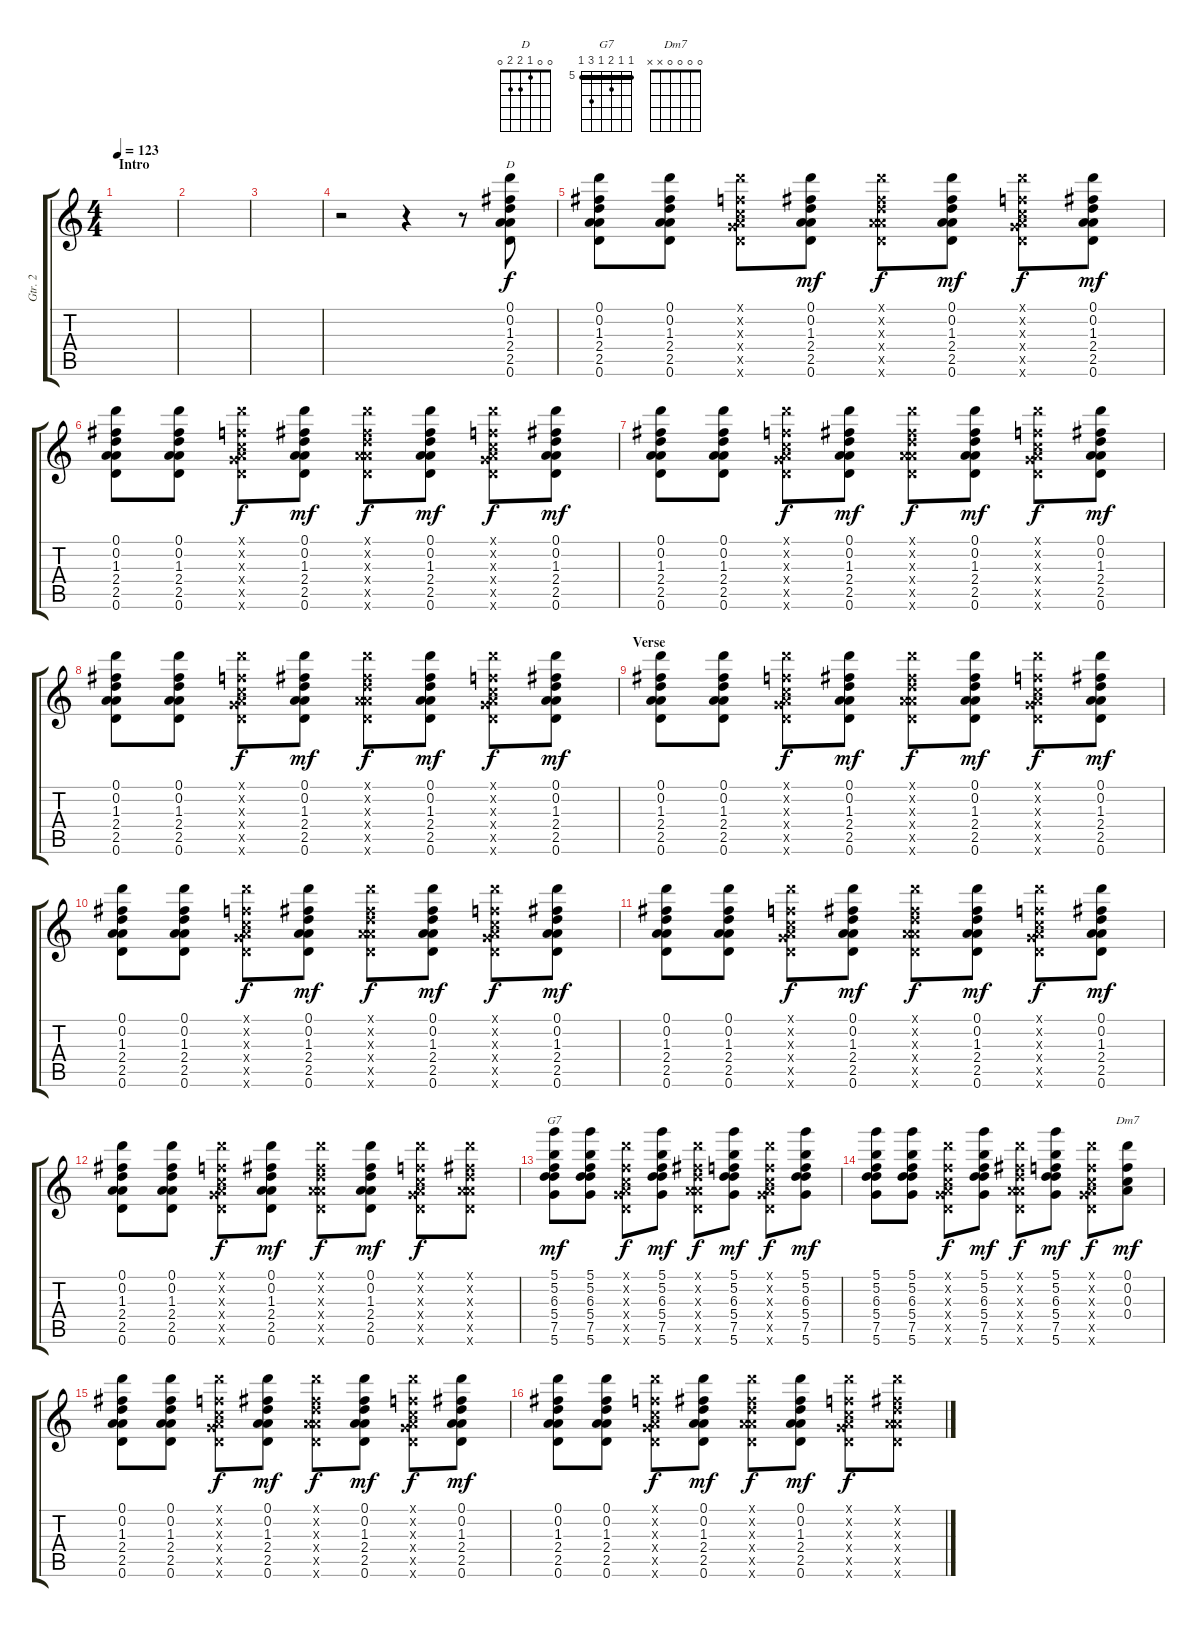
\track ("Gtr. 2" "Gtr. 2") {instrument acousticguitarsteel}
\staff {score tabs}
\tuning (D5 A3 F4 C4 G3 D3) {hide}
\chord ("D" 0 0 1 2 2 0)
\chord ("G7" 5 5 6 5 7 5) {firstfret 5 barre 5}
\chord ("Dm7" 0 0 0 0 x x)
\ts (4 4)
\section ("" "Intro")
\tempo 123
\clef g2
\ks c
|
|
|
r.2 r.4 r.8 (0.1 0.2 1.3 2.4 2.5 0.6).8{ch "D"} |
(0.1 0.2 1.3 2.4 2.5 0.6).8 (0.1 0.2 1.3 2.4 2.5 0.6).8 (0.1{x} 0.2{x} 0.3{x} 0.4{x} 0.5{x} 0.6{x}).8{dy f} (0.1 0.2 1.3 2.4 2.5 0.6).8{dy mf} (0.1{x} 0.2{x} 1.3{x} 2.4{x} 2.5{x} 0.6{x}).8{dy f} (0.1 0.2 1.3 2.4 2.5 0.6).8{dy mf} (0.1{x} 0.2{x} 0.3{x} 0.4{x} 0.5{x} 0.6{x}).8{dy f} (0.1 0.2 1.3 2.4 2.5 0.6).8{dy mf} |
(0.1 0.2 1.3 2.4 2.5 0.6).8 (0.1 0.2 1.3 2.4 2.5 0.6).8 (0.1{x} 0.2{x} 0.3{x} 0.4{x} 0.5{x} 0.6{x}).8{dy f} (0.1 0.2 1.3 2.4 2.5 0.6).8{dy mf} (0.1{x} 0.2{x} 1.3{x} 2.4{x} 2.5{x} 0.6{x}).8{dy f} (0.1 0.2 1.3 2.4 2.5 0.6).8{dy mf} (0.1{x} 0.2{x} 0.3{x} 0.4{x} 0.5{x} 0.6{x}).8{dy f} (0.1 0.2 1.3 2.4 2.5 0.6).8{dy mf} |
(0.1 0.2 1.3 2.4 2.5 0.6).8 (0.1 0.2 1.3 2.4 2.5 0.6).8 (0.1{x} 0.2{x} 0.3{x} 0.4{x} 0.5{x} 0.6{x}).8{dy f} (0.1 0.2 1.3 2.4 2.5 0.6).8{dy mf} (0.1{x} 0.2{x} 1.3{x} 2.4{x} 2.5{x} 0.6{x}).8{dy f} (0.1 0.2 1.3 2.4 2.5 0.6).8{dy mf} (0.1{x} 0.2{x} 0.3{x} 0.4{x} 0.5{x} 0.6{x}).8{dy f} (0.1 0.2 1.3 2.4 2.5 0.6).8{dy mf} |
(0.1 0.2 1.3 2.4 2.5 0.6).8 (0.1 0.2 1.3 2.4 2.5 0.6).8 (0.1{x} 0.2{x} 0.3{x} 0.4{x} 0.5{x} 0.6{x}).8{dy f} (0.1 0.2 1.3 2.4 2.5 0.6).8{dy mf} (0.1{x} 0.2{x} 1.3{x} 2.4{x} 2.5{x} 0.6{x}).8{dy f} (0.1 0.2 1.3 2.4 2.5 0.6).8{dy mf} (0.1{x} 0.2{x} 0.3{x} 0.4{x} 0.5{x} 0.6{x}).8{dy f} (0.1 0.2 1.3 2.4 2.5 0.6).8{dy mf} |
\section ("" "Verse")
(0.1 0.2 1.3 2.4 2.5 0.6).8 (0.1 0.2 1.3 2.4 2.5 0.6).8 (0.1{x} 0.2{x} 0.3{x} 0.4{x} 0.5{x} 0.6{x}).8{dy f} (0.1 0.2 1.3 2.4 2.5 0.6).8{dy mf} (0.1{x} 0.2{x} 1.3{x} 2.4{x} 2.5{x} 0.6{x}).8{dy f} (0.1 0.2 1.3 2.4 2.5 0.6).8{dy mf} (0.1{x} 0.2{x} 0.3{x} 0.4{x} 0.5{x} 0.6{x}).8{dy f} (0.1 0.2 1.3 2.4 2.5 0.6).8{dy mf} |
(0.1 0.2 1.3 2.4 2.5 0.6).8 (0.1 0.2 1.3 2.4 2.5 0.6).8 (0.1{x} 0.2{x} 0.3{x} 0.4{x} 0.5{x} 0.6{x}).8{dy f} (0.1 0.2 1.3 2.4 2.5 0.6).8{dy mf} (0.1{x} 0.2{x} 1.3{x} 2.4{x} 2.5{x} 0.6{x}).8{dy f} (0.1 0.2 1.3 2.4 2.5 0.6).8{dy mf} (0.1{x} 0.2{x} 0.3{x} 0.4{x} 0.5{x} 0.6{x}).8{dy f} (0.1 0.2 1.3 2.4 2.5 0.6).8{dy mf} |
(0.1 0.2 1.3 2.4 2.5 0.6).8 (0.1 0.2 1.3 2.4 2.5 0.6).8 (0.1{x} 0.2{x} 0.3{x} 0.4{x} 0.5{x} 0.6{x}).8{dy f} (0.1 0.2 1.3 2.4 2.5 0.6).8{dy mf} (0.1{x} 0.2{x} 1.3{x} 2.4{x} 2.5{x} 0.6{x}).8{dy f} (0.1 0.2 1.3 2.4 2.5 0.6).8{dy mf} (0.1{x} 0.2{x} 0.3{x} 0.4{x} 0.5{x} 0.6{x}).8{dy f} (0.1 0.2 1.3 2.4 2.5 0.6).8{dy mf} |
(0.1 0.2 1.3 2.4 2.5 0.6).8 (0.1 0.2 1.3 2.4 2.5 0.6).8 (0.1{x} 0.2{x} 0.3{x} 0.4{x} 0.5{x} 0.6{x}).8{dy f} (0.1 0.2 1.3 2.4 2.5 0.6).8{dy mf} (0.1{x} 0.2{x} 1.3{x} 2.4{x} 2.5{x} 0.6{x}).8{dy f} (0.1 0.2 1.3 2.4 2.5 0.6).8{dy mf} (0.1{x} 0.2{x} 0.3{x} 0.4{x} 0.5{x} 0.6{x}).8{dy f} (0.1{x} 0.2{x} 1.3{x} 2.4{x} 2.5{x} 0.6{x}).8 |
(5.1 5.2 6.3 5.4 7.5 5.6).8{ch "G7" dy mf} (5.1 5.2 6.3 5.4 7.5 5.6).8 (0.1{x} 0.2{x} 0.3{x} 0.4{x} 0.5{x} 0.6{x}).8{dy f} (5.1 5.2 6.3 5.4 7.5 5.6).8{dy mf} (0.1{x} 0.2{x} 1.3{x} 2.4{x} 2.5{x} 0.6{x}).8{dy f} (5.1 5.2 6.3 5.4 7.5 5.6).8{dy mf} (0.1{x} 0.2{x} 0.3{x} 0.4{x} 0.5{x} 0.6{x}).8{dy f} (5.1 5.2 6.3 5.4 7.5 5.6).8{dy mf} |
(5.1 5.2 6.3 5.4 7.5 5.6).8 (5.1 5.2 6.3 5.4 7.5 5.6).8 (0.1{x} 0.2{x} 0.3{x} 0.4{x} 0.5{x} 0.6{x}).8{dy f} (5.1 5.2 6.3 5.4 7.5 5.6).8{dy mf} (0.1{x} 0.2{x} 1.3{x} 2.4{x} 2.5{x} 0.6{x}).8{dy f} (5.1 5.2 6.3 5.4 7.5 5.6).8{dy mf} (0.1{x} 0.2{x} 0.3{x} 0.4{x} 0.5{x} 0.6{x}).8{dy f} (0.1 0.2 0.3 0.4).8{ch "Dm7" dy mf} |
(0.1 0.2 1.3 2.4 2.5 0.6).8 (0.1 0.2 1.3 2.4 2.5 0.6).8 (0.1{x} 0.2{x} 0.3{x} 0.4{x} 0.5{x} 0.6{x}).8{dy f} (0.1 0.2 1.3 2.4 2.5 0.6).8{dy mf} (0.1{x} 0.2{x} 1.3{x} 2.4{x} 2.5{x} 0.6{x}).8{dy f} (0.1 0.2 1.3 2.4 2.5 0.6).8{dy mf} (0.1{x} 0.2{x} 0.3{x} 0.4{x} 0.5{x} 0.6{x}).8{dy f} (0.1 0.2 1.3 2.4 2.5 0.6).8{dy mf} |
(0.1 0.2 1.3 2.4 2.5 0.6).8 (0.1 0.2 1.3 2.4 2.5 0.6).8 (0.1{x} 0.2{x} 0.3{x} 0.4{x} 0.5{x} 0.6{x}).8{dy f} (0.1 0.2 1.3 2.4 2.5 0.6).8{dy mf} (0.1{x} 0.2{x} 1.3{x} 2.4{x} 2.5{x} 0.6{x}).8{dy f} (0.1 0.2 1.3 2.4 2.5 0.6).8{dy mf} (0.1{x} 0.2{x} 0.3{x} 0.4{x} 0.5{x} 0.6{x}).8{dy f} (0.1{x} 0.2{x} 1.3{x} 2.4{x} 2.5{x} 0.6{x}).8
